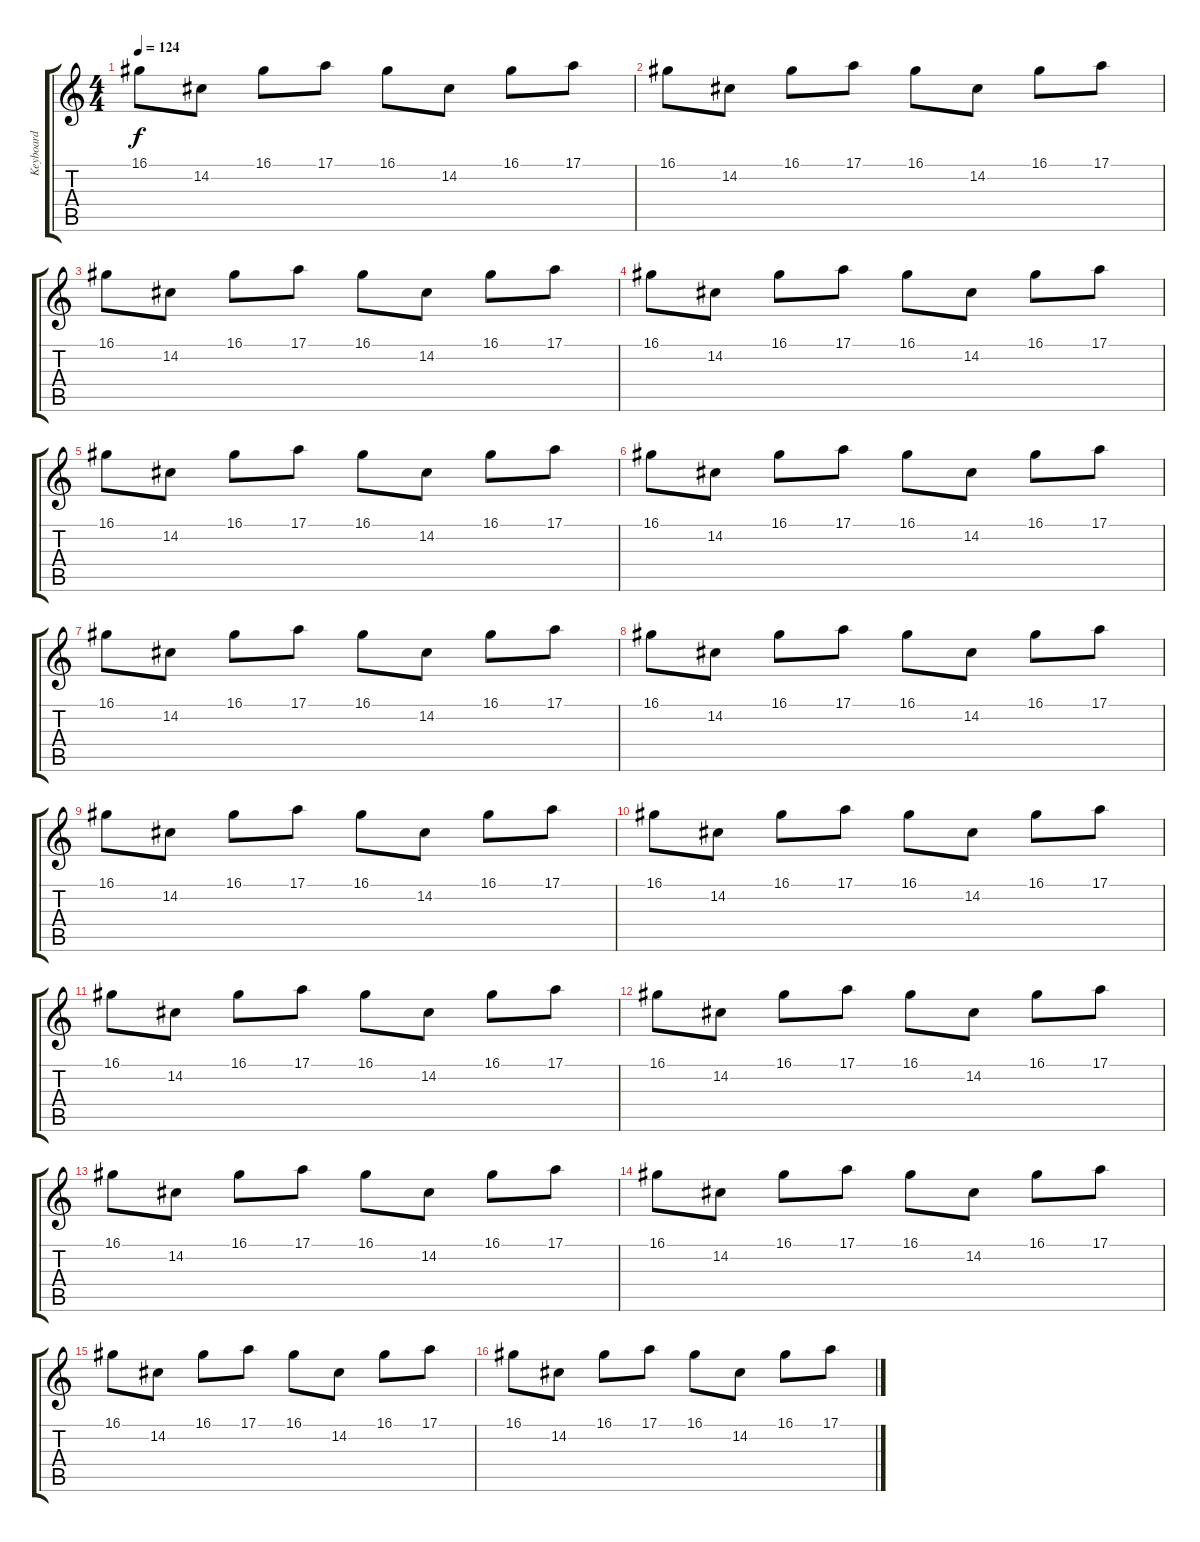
\track ("Keyboard" "Keyboard") {instrument churchorgan}
\staff {score tabs}
\tuning (E4 B3 G3 D3 A2 E2) {hide}
\ts (4 4)
\tempo 124
\clef g2
\ks c
16.1.8{dy f} 14.2.8 16.1.8 17.1.8 16.1.8 14.2.8 16.1.8 17.1.8 |
16.1.8{volume 11} 14.2.8 16.1.8 17.1.8 16.1.8 14.2.8 16.1.8 17.1.8 |
16.1.8 14.2.8 16.1.8 17.1.8 16.1.8 14.2.8 16.1.8 17.1.8 |
16.1.8 14.2.8 16.1.8 17.1.8 16.1.8 14.2.8 16.1.8 17.1.8 |
16.1.8 14.2.8 16.1.8 17.1.8 16.1.8 14.2.8 16.1.8 17.1.8 |
16.1.8 14.2.8 16.1.8 17.1.8 16.1.8 14.2.8 16.1.8 17.1.8 |
16.1.8 14.2.8 16.1.8 17.1.8 16.1.8 14.2.8 16.1.8 17.1.8 |
16.1.8 14.2.8 16.1.8 17.1.8 16.1.8 14.2.8 16.1.8 17.1.8 |
16.1.8 14.2.8 16.1.8 17.1.8 16.1.8 14.2.8 16.1.8 17.1.8 |
16.1.8{volume 10} 14.2.8 16.1.8 17.1.8 16.1.8 14.2.8 16.1.8 17.1.8 |
16.1.8 14.2.8 16.1.8 17.1.8 16.1.8 14.2.8 16.1.8 17.1.8 |
16.1.8{volume 9} 14.2.8 16.1.8 17.1.8 16.1.8 14.2.8 16.1.8 17.1.8 |
16.1.8{volume 8} 14.2.8 16.1.8 17.1.8 16.1.8 14.2.8 16.1.8 17.1.8 |
16.1.8{volume 7} 14.2.8 16.1.8 17.1.8 16.1.8 14.2.8 16.1.8 17.1.8 |
16.1.8{volume 6} 14.2.8 16.1.8 17.1.8 16.1.8 14.2.8 16.1.8 17.1.8 |
16.1.8{volume 5} 14.2.8 16.1.8 17.1.8 16.1.8 14.2.8 16.1.8 17.1.8
